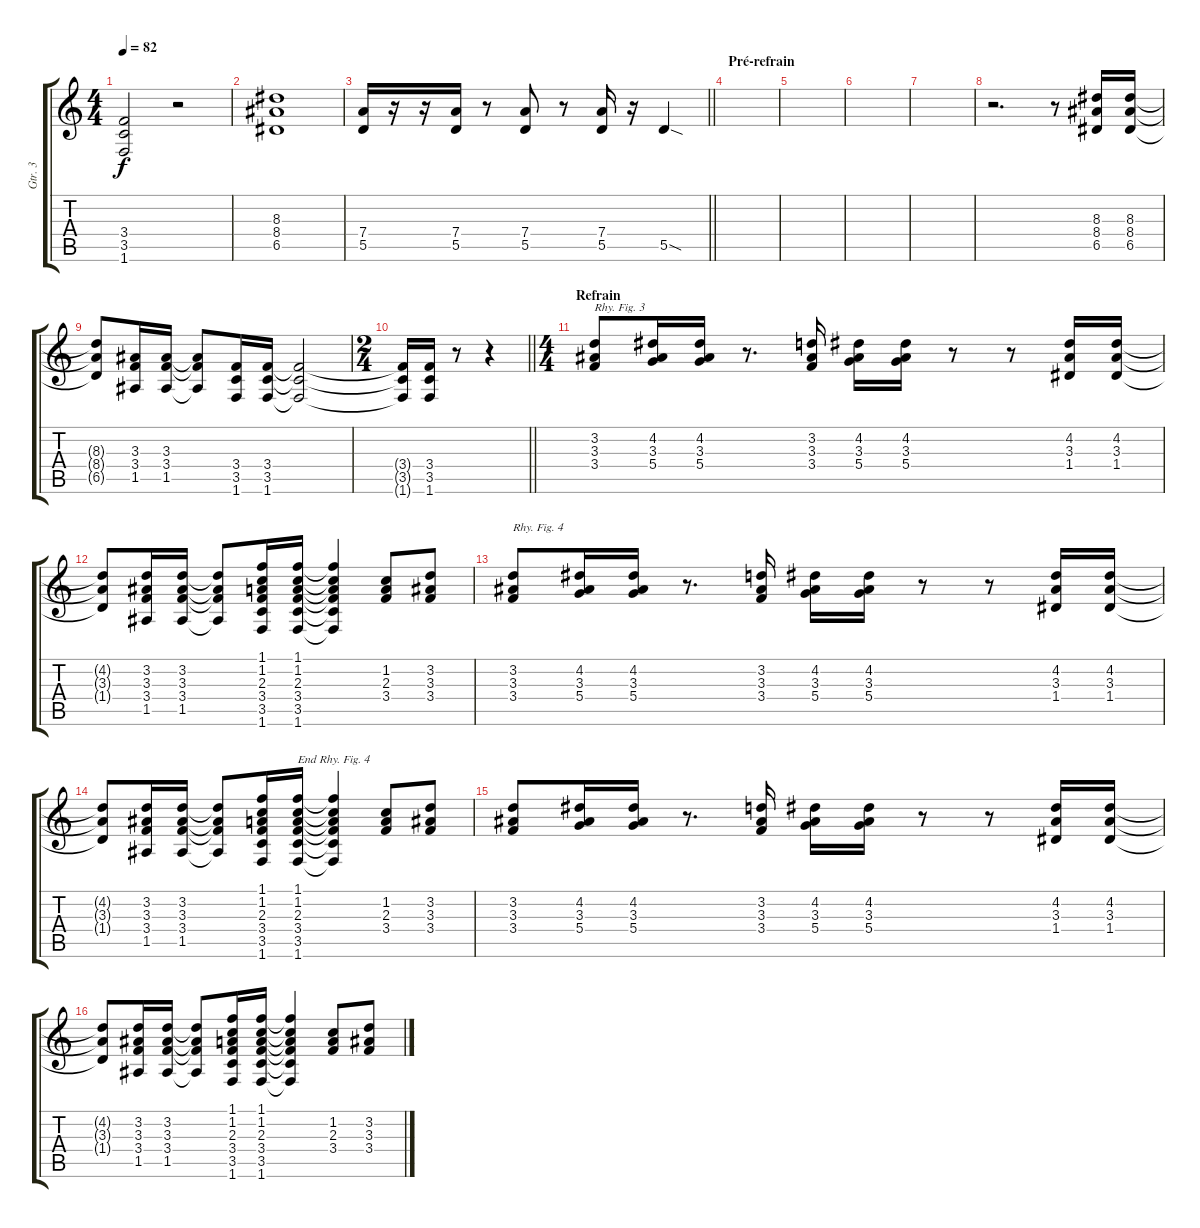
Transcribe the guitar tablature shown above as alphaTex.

\track ("Gtr. 3" "Gtr. 3") {instrument overdrivenguitar}
\staff {score tabs}
\tuning (E4 B3 G3 D3 A2 E2) {hide}
\ts (4 4)
\tempo 82
\clef g2
\ks c
(3.4{t} 3.5{t} 1.6{t}).2{dy f} r.2 |
(8.3 8.4 6.5).1 |
\barLineRight lightlight
(7.4 5.5).16 r.16 r.16 (7.4 5.5).16 r.8 (7.4 5.5).8 r.8 (7.4 5.5).16 r.16 5.5{sod}.4 |
\section ("" "Pré-refrain")
|
|
|
|
r.2{d} r.8 (8.3 8.4 6.5).16 (8.3 8.4 6.5).16 |
(8.3{t} 8.4{t} 6.5{t}).8 (3.3 3.4 1.5).16 (3.3 3.4 1.5).16 (3.3{t} 3.4{t} 1.5{t}).8 (3.4 3.5 1.6).16 (3.4 3.5 1.6).16 (3.4{t} 3.5{t} 1.6{t}).2 |
\ts (2 4)
\barLineRight lightlight
(3.4{t} 3.5{t} 1.6{t}).16 (3.4 3.5 1.6).16 r.8 r.4 |
\ts (4 4)
\section ("" "Refrain")
(3.2 3.3 3.4).8{txt "Rhy. Fig. 3"} (4.2 3.3 5.4).16 (4.2 3.3 5.4).16 r.8{d} (3.2 3.3 3.4).16 (4.2 3.3 5.4).16 (4.2 3.3 5.4).16 r.8 r.8 (4.2 3.3 1.4).16 (4.2 3.3 1.4).16 |
(4.2{t} 3.3{t} 1.4{t}).8 (3.2 3.3 3.4 1.5).16 (3.2 3.3 3.4 1.5).16 (3.2{t} 3.3{t} 3.4{t} 1.5{t}).8 (1.1 1.2 2.3 3.4 3.5 1.6).16 (1.1 1.2 2.3 3.4 3.5 1.6).16 (1.1{t} 1.2{t} 2.3{t} 3.4{t} 3.5{t} 1.6{t}).4 (1.2 2.3 3.4).8 (3.2 3.3 3.4).8 |
(3.2 3.3 3.4).8{txt "Rhy. Fig. 4"} (4.2 3.3 5.4).16 (4.2 3.3 5.4).16 r.8{d} (3.2 3.3 3.4).16 (4.2 3.3 5.4).16 (4.2 3.3 5.4).16 r.8 r.8 (4.2 3.3 1.4).16 (4.2 3.3 1.4).16 |
(4.2{t} 3.3{t} 1.4{t}).8 (3.2 3.3 3.4 1.5).16 (3.2 3.3 3.4 1.5).16 (3.2{t} 3.3{t} 3.4{t} 1.5{t}).8 (1.1 1.2 2.3 3.4 3.5 1.6).16 (1.1 1.2 2.3 3.4 3.5 1.6).16{txt "End Rhy. Fig. 4"} (1.1{t} 1.2{t} 2.3{t} 3.4{t} 3.5{t} 1.6{t}).4 (1.2 2.3 3.4).8 (3.2 3.3 3.4).8 |
(3.2 3.3 3.4).8 (4.2 3.3 5.4).16 (4.2 3.3 5.4).16 r.8{d} (3.2 3.3 3.4).16 (4.2 3.3 5.4).16 (4.2 3.3 5.4).16 r.8 r.8 (4.2 3.3 1.4).16 (4.2 3.3 1.4).16 |
(4.2{t} 3.3{t} 1.4{t}).8 (3.2 3.3 3.4 1.5).16 (3.2 3.3 3.4 1.5).16 (3.2{t} 3.3{t} 3.4{t} 1.5{t}).8 (1.1 1.2 2.3 3.4 3.5 1.6).16 (1.1 1.2 2.3 3.4 3.5 1.6).16 (1.1{t} 1.2{t} 2.3{t} 3.4{t} 3.5{t} 1.6{t}).4 (1.2 2.3 3.4).8 (3.2 3.3 3.4).8
